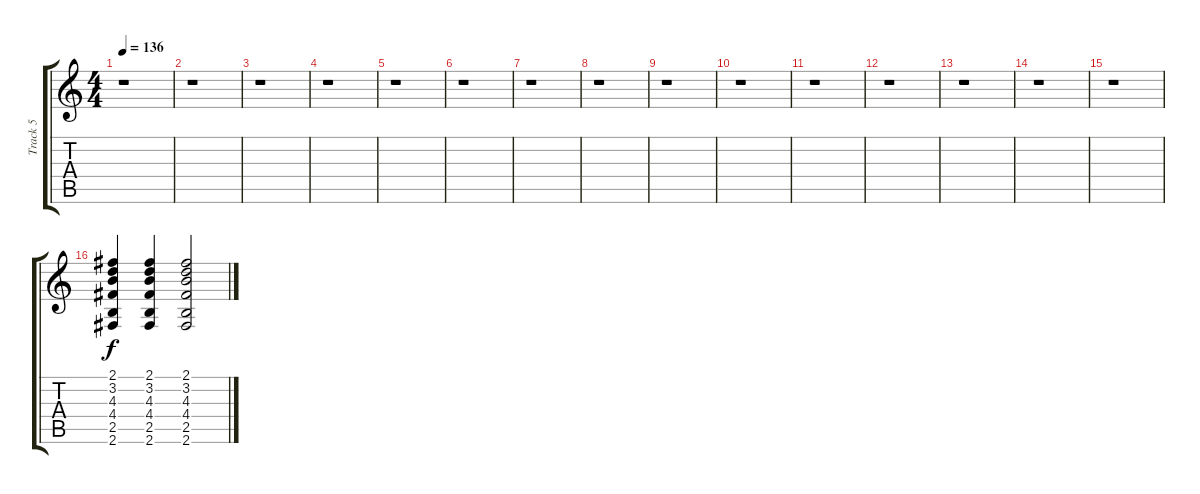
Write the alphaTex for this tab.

\track ("Track 5" "Track 5") {instrument distortionguitar}
\staff {score tabs}
\tuning (E4 B3 G3 D3 A2 E2) {hide}
\ts (4 4)
\tempo 136
\clef g2
\ks c
r.1{dy f} |
r.1 |
r.1 |
r.1 |
r.1 |
r.1 |
r.1 |
r.1 |
r.1 |
r.1 |
r.1 |
r.1 |
r.1 |
r.1 |
r.1 |
(2.1 3.2 4.3 4.4 2.5 2.6).4 (2.1 3.2 4.3 4.4 2.5 2.6).4 (2.1 3.2 4.3 4.4 2.5 2.6).2
